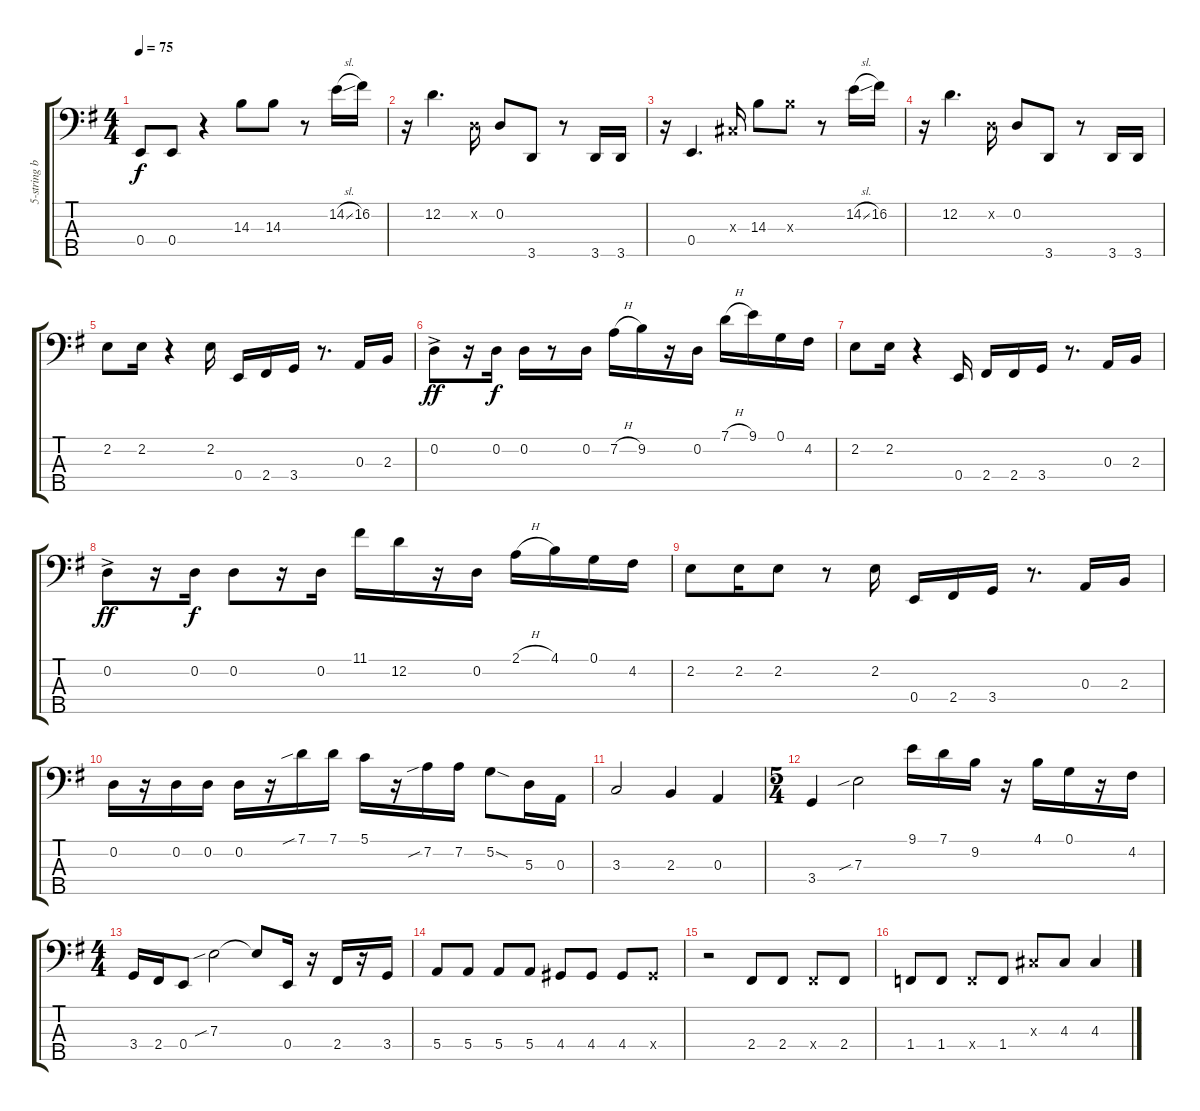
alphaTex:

\track ("5-string bass" "5-string b") {instrument electricbassfinger}
\staff {score tabs}
\tuning (G2 D2 A1 E1 B0) {hide}
\ts (4 4)
\tempo 75
\clef f4
\ks g
0.4.8{dy f instrument electricbassfinger} 0.4.8 r.4 14.3.8 14.3.8 r.8 14.2{sl}.16 16.2.16 |
r.16 12.2.4{d} 0.2{x}.16 0.2.8 3.5.8 r.8 3.5.16 3.5.16 |
r.16 0.4.4{d} 4.3{x}.16 14.3.8 14.3{x}.8 r.8 14.2{sl}.16 16.2.16 |
r.16 12.2.4{d} 0.2{x}.16 0.2.8 3.5.8 r.8 3.5.16 3.5.16 |
2.2.8 2.2.16 r.4 2.2.16 0.4.16 2.4.16 3.4.16 r.8{d} 0.3.16 2.3.16 |
0.2{ac}.8{dy ff} r.16 0.2.16{dy f} 0.2.16 r.8 0.2.16 7.2{h}.16 9.2.16 r.16 0.2.16 7.1{h}.16 9.1.16 0.1.16 4.2.16 |
2.2.8 2.2.16 r.4 0.4.16 2.4.16 2.4.16 3.4.16 r.8{d} 0.3.16 2.3.16 |
0.2{ac}.8{dy ff} r.16 0.2.16{dy f} 0.2.8 r.16 0.2.16 11.1.16 12.2.16 r.16 0.2.16 2.1{h}.16 4.1.16 0.1.16 4.2.16 |
2.2.8 2.2.16 2.2.8 r.8 2.2.16 0.4.16 2.4.16 3.4.16 r.8{d} 0.3.16 2.3.16 |
0.2.16 r.16 0.2.16 0.2.16 0.2.16 r.16 7.1{sib}.16 7.1.16 5.1.16 r.16 7.2{sib}.16 7.2.16 5.2{sod}.8 5.3.16 0.3.16 |
3.3.2 2.3.4 0.3.4 |
\ts (5 4)
3.4.4 7.3{sib}.2 9.1.16 7.1.16 9.2.16 r.16 4.1.16 0.1.16 r.16 4.2.16 |
\ts (4 4)
3.4.16 2.4.16 0.4.8 7.3{sib}.2 7.3{t}.8 0.4.16 r.16 2.4.16 r.16 3.4.16 |
5.4.8 5.4.8 5.4.8 5.4.8 4.4.8 4.4.8 4.4.8 4.4{x}.8 |
r.2 2.4.8 2.4.8 2.4{x}.8 2.4.8 |
1.4.8 1.4.8 1.4{x}.8 1.4.8 4.3{x}.8 4.3.8 4.3.4
